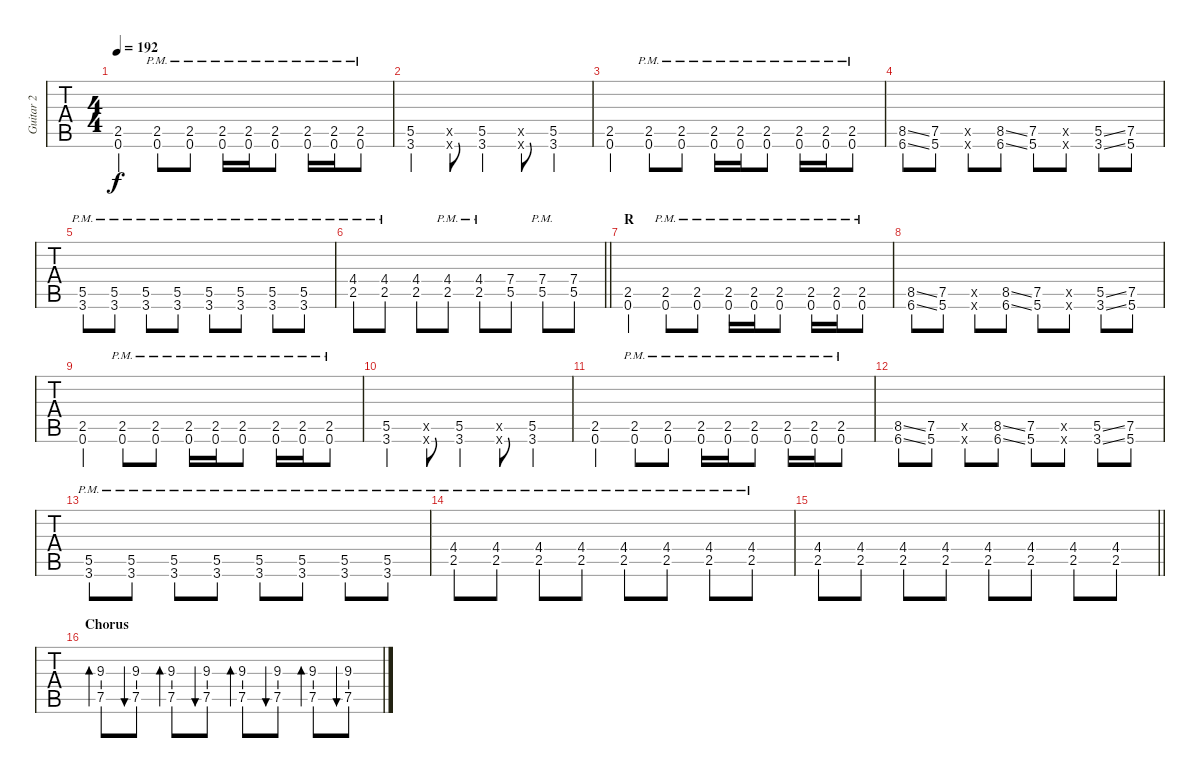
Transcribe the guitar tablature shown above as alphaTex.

\track ("Guitar 2" "Guitar 2") {instrument overdrivenguitar}
\staff {tabs}
\tuning (E4 B3 G3 D3 A2 E2) {hide}
\ts (4 4)
\tempo 192
\clef g2
\ks c
(2.5 0.6).4{dy f} (2.5{pm} 0.6{pm}).8 (2.5{pm} 0.6{pm}).8 (2.5{pm} 0.6{pm}).16 (2.5{pm} 0.6{pm}).16 (2.5{pm} 0.6{pm}).8 (2.5{pm} 0.6{pm}).16 (2.5{pm} 0.6{pm}).16 (2.5{pm} 0.6{pm}).8 |
(5.5 3.6).4 (0.5{x} 0.6{x}).8 (5.5 3.6).4 (0.5{x} 0.6{x}).8 (5.5 3.6).4 |
(2.5 0.6).4 (2.5{pm} 0.6{pm}).8 (2.5{pm} 0.6{pm}).8 (2.5{pm} 0.6{pm}).16 (2.5{pm} 0.6{pm}).16 (2.5{pm} 0.6{pm}).8 (2.5{pm} 0.6{pm}).16 (2.5{pm} 0.6{pm}).16 (2.5{pm} 0.6{pm}).8 |
(8.5{ss} 6.6{ss}).8 (7.5 5.6).8 (7.5{x} 5.6{x}).8 (8.5{ss} 6.6{ss}).8 (7.5 5.6).8 (0.5{x} 0.6{x}).8 (5.5{ss} 3.6{ss}).8 (7.5 5.6).8 |
(5.5{pm} 3.6{pm}).8 (5.5{pm} 3.6{pm}).8 (5.5{pm} 3.6{pm}).8 (5.5{pm} 3.6{pm}).8 (5.5{pm} 3.6{pm}).8 (5.5{pm} 3.6{pm}).8 (5.5{pm} 3.6{pm}).8 (5.5{pm} 3.6{pm}).8 |
\barLineRight lightlight
(4.4{pm} 2.5{pm}).8 (4.4{pm} 2.5{pm}).8 (4.4 2.5).8 (4.4{pm} 2.5{pm}).8 (4.4{pm} 2.5{pm}).8 (7.4 5.5).8 (7.4{pm} 5.5{pm}).8 (7.4 5.5).8 |
\section ("" "R")
(2.5 0.6).4 (2.5{pm} 0.6{pm}).8 (2.5{pm} 0.6{pm}).8 (2.5{pm} 0.6{pm}).16 (2.5{pm} 0.6{pm}).16 (2.5{pm} 0.6{pm}).8 (2.5{pm} 0.6{pm}).16 (2.5{pm} 0.6{pm}).16 (2.5{pm} 0.6{pm}).8 |
(8.5{ss} 6.6{ss}).8 (7.5 5.6).8 (7.5{x} 5.6{x}).8 (8.5{ss} 6.6{ss}).8 (7.5 5.6).8 (7.5{x} 5.6{x}).8 (5.5{ss} 3.6{ss}).8 (7.5 5.6).8 |
(2.5 0.6).4 (2.5{pm} 0.6{pm}).8 (2.5{pm} 0.6{pm}).8 (2.5{pm} 0.6{pm}).16 (2.5{pm} 0.6{pm}).16 (2.5{pm} 0.6{pm}).8 (2.5{pm} 0.6{pm}).16 (2.5{pm} 0.6{pm}).16 (2.5{pm} 0.6{pm}).8 |
(5.5 3.6).4 (0.5{x} 0.6{x}).8 (5.5 3.6).4 (0.5{x} 0.6{x}).8 (5.5 3.6).4 |
(2.5 0.6).4 (2.5{pm} 0.6{pm}).8 (2.5{pm} 0.6{pm}).8 (2.5{pm} 0.6{pm}).16 (2.5{pm} 0.6{pm}).16 (2.5{pm} 0.6{pm}).8 (2.5{pm} 0.6{pm}).16 (2.5{pm} 0.6{pm}).16 (2.5{pm} 0.6{pm}).8 |
(8.5{ss} 6.6{ss}).8 (7.5 5.6).8 (7.5{x} 5.6{x}).8 (8.5{ss} 6.6{ss}).8 (7.5 5.6).8 (0.5{x} 0.6{x}).8 (5.5{ss} 3.6{ss}).8 (7.5 5.6).8 |
(5.5{pm} 3.6{pm}).8 (5.5{pm} 3.6{pm}).8 (5.5{pm} 3.6{pm}).8 (5.5{pm} 3.6{pm}).8 (5.5{pm} 3.6{pm}).8 (5.5{pm} 3.6{pm}).8 (5.5{pm} 3.6{pm}).8 (5.5{pm} 3.6{pm}).8 |
(4.4{pm} 2.5{pm}).8 (4.4{pm} 2.5{pm}).8 (4.4{pm} 2.5{pm}).8 (4.4{pm} 2.5{pm}).8 (4.4{pm} 2.5{pm}).8 (4.4{pm} 2.5{pm}).8 (4.4{pm} 2.5{pm}).8 (4.4{pm} 2.5{pm}).8 |
\barLineRight lightlight
(4.4 2.5).8 (4.4 2.5).8 (4.4 2.5).8 (4.4 2.5).8 (4.4 2.5).8 (4.4 2.5).8 (4.4 2.5).8 (4.4 2.5).8 |
\section ("" "Chorus")
(9.3 7.5).8{bd 60} (9.3 7.5).8{bu 60} (9.3 7.5).8{bd 60} (9.3 7.5).8{bu 60} (9.3 7.5).8{bd 60} (9.3 7.5).8{bu 60} (9.3 7.5).8{bd 60} (9.3 7.5).8{bu 60}
